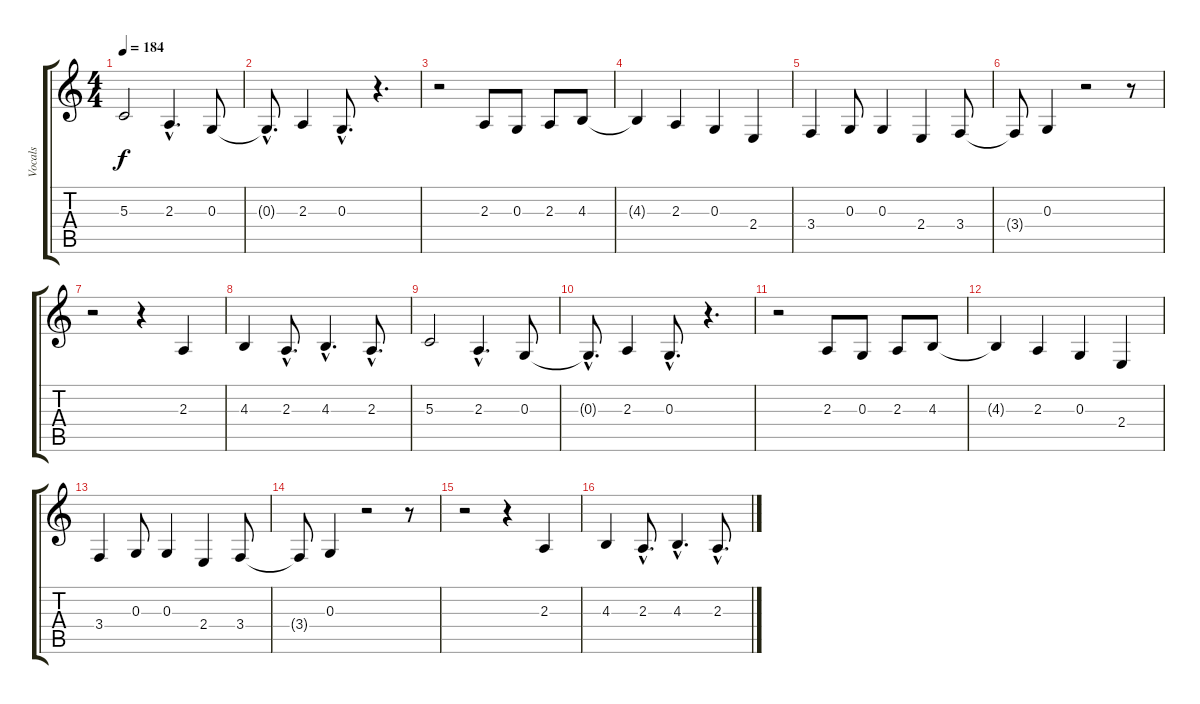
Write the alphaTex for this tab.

\track ("Vocals" "Vocals") {instrument clarinet}
\staff {score tabs}
\tuning (E4 B3 G3 D3 A2 E2) {hide}
\ts (4 4)
\tempo 184
\clef g2
\ks c
5.3.2{dy f} 2.3{hac}.4{d} 0.3.8 |
0.3{hac t}.8{d} 2.3.4 0.3{hac}.8{d} r.4{d} |
r.2 2.3.8 0.3.8 2.3.8 4.3.8 |
4.3{t}.4 2.3.4 0.3.4 2.4.4 |
3.4.4 0.3.8 0.3.4 2.4.4 3.4.8 |
3.4{t}.8 0.3.4 r.2 r.8 |
r.2 r.4 2.3.4 |
4.3.4 2.3{hac}.8{d} 4.3{hac}.4{d} 2.3{hac}.8{d} |
5.3.2 2.3{hac}.4{d} 0.3.8 |
0.3{hac t}.8{d} 2.3.4 0.3{hac}.8{d} r.4{d} |
r.2 2.3.8 0.3.8 2.3.8 4.3.8 |
4.3{t}.4 2.3.4 0.3.4 2.4.4 |
3.4.4 0.3.8 0.3.4 2.4.4 3.4.8 |
3.4{t}.8 0.3.4 r.2 r.8 |
r.2 r.4 2.3.4 |
4.3.4 2.3{hac}.8{d} 4.3{hac}.4{d} 2.3{hac}.8{d}
